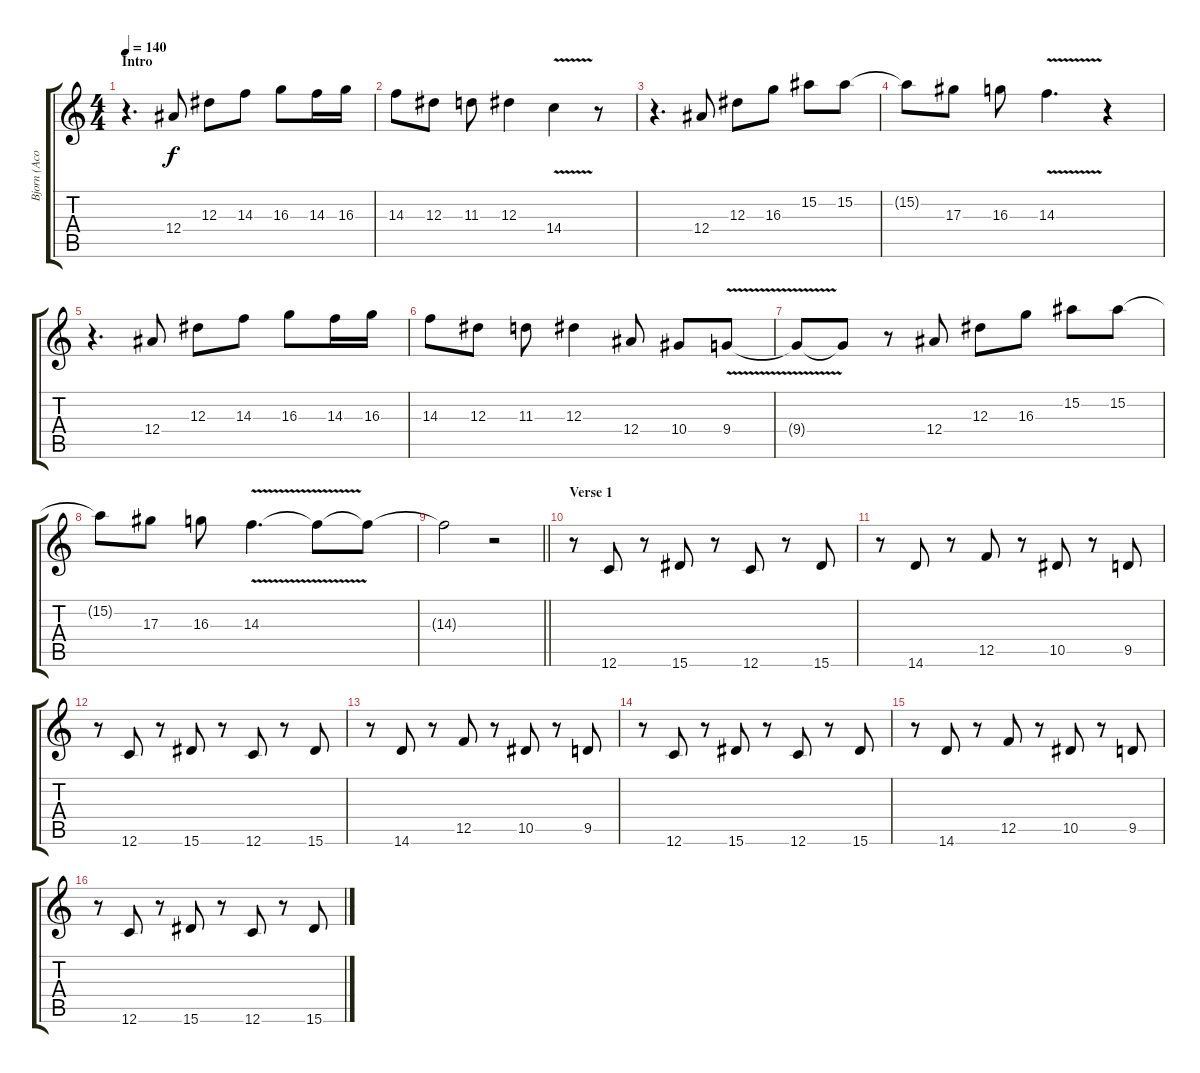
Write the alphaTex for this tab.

\track ("Bjorn (Acoustic Backup)" "Bjorn (Aco") {instrument acousticguitarsteel}
\staff {score tabs}
\tuning (C4 G3 Eb3 Bb2 F2 C2) {hide}
\ts (4 4)
\section ("" "Intro")
\tempo 140
\clef g2
\ks c
r.4{d dy f volume 11 balance 4 instrument acousticguitarsteel} 12.4.8 12.3.8 14.3.8 16.3.8 14.3.16 16.3.16 |
14.3.8 12.3.8 11.3.8 12.3.4 14.4{v}.4 r.8 |
r.4{d} 12.4.8 12.3.8 16.3.8 15.2.8 15.2.8 |
15.2{t}.8 17.3.8 16.3.8 14.3{v}.4{d} r.4 |
r.4{d} 12.4.8 12.3.8 14.3.8 16.3.8 14.3.16 16.3.16 |
14.3.8 12.3.8 11.3.8 12.3.4 12.4.8 10.4.8 9.4{v}.8 |
9.4{t}.8 9.4{t}.8 r.8 12.4.8 12.3.8 16.3.8 15.2.8 15.2.8 |
15.2{t}.8 17.3.8 16.3.8 14.3{v}.4{d} 14.3{t}.8 14.3{t}.8 |
\barLineRight lightlight
14.3{t}.2 r.2 |
\section ("" "Verse 1")
r.8{volume 9 balance 4 instrument electricguitarmuted} 12.6.8 r.8 15.6.8 r.8 12.6.8 r.8 15.6.8 |
r.8 14.6.8 r.8 12.5.8 r.8 10.5.8 r.8 9.5.8 |
r.8 12.6.8 r.8 15.6.8 r.8 12.6.8 r.8 15.6.8 |
r.8 14.6.8 r.8 12.5.8 r.8 10.5.8 r.8 9.5.8 |
r.8 12.6.8 r.8 15.6.8 r.8 12.6.8 r.8 15.6.8 |
r.8 14.6.8 r.8 12.5.8 r.8 10.5.8 r.8 9.5.8 |
r.8 12.6.8 r.8 15.6.8 r.8 12.6.8 r.8 15.6.8
